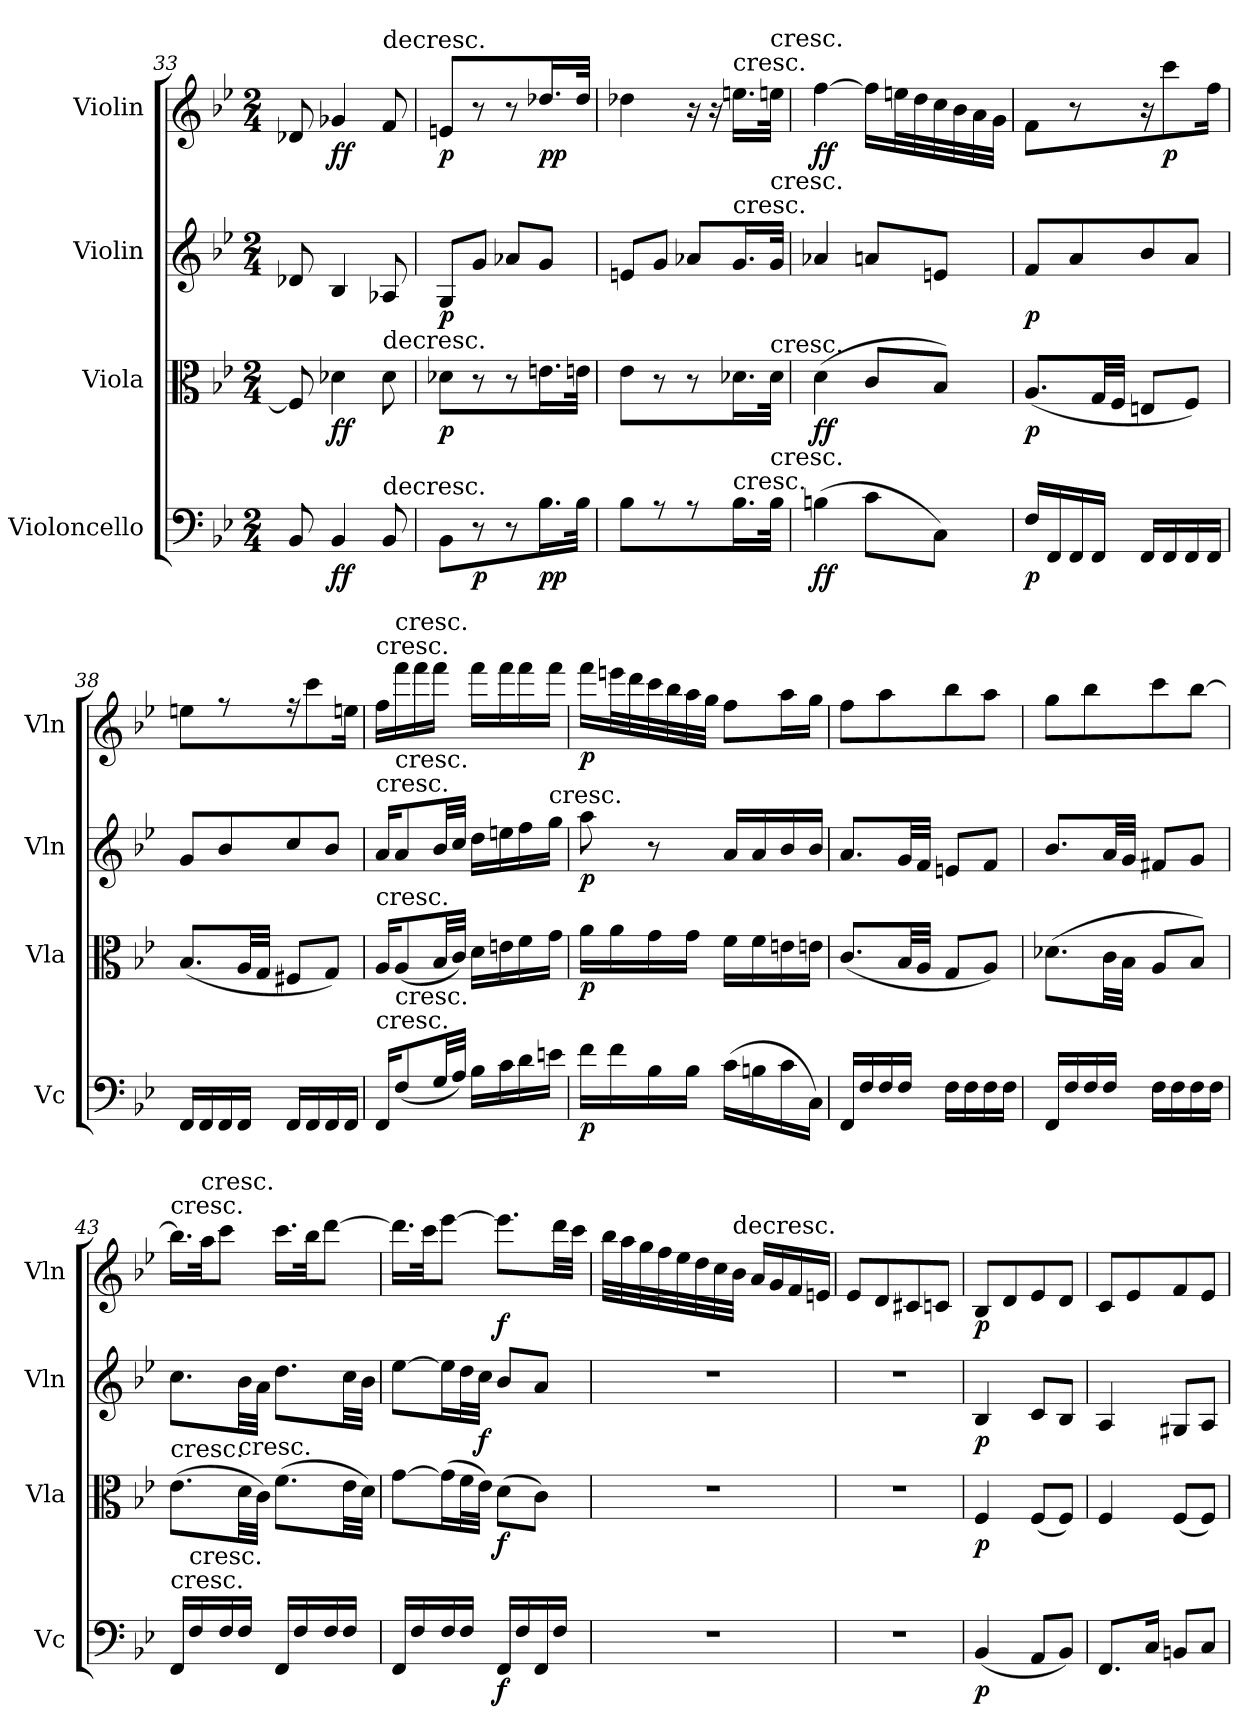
**kern	**dynam	**kern	**dynam	**kern	**dynam	**kern	**dynam
*part4	*part4	*part3	*part3	*part2	*part2	*part1	*part1
*staff4	*staff4	*staff3	*staff3	*staff2	*staff2	*staff1	*staff1
*I"Violoncello	*	*I"Viola	*	*I"Violin	*	*I"Violin	*
*I'Vc	*	*I'Vla	*	*I'Vln	*	*I'Vln	*
*clefF4	*	*clefC3	*	*clefG2	*	*clefG2	*
*k[b-e-]	*	*k[b-e-]	*	*k[b-e-]	*	*k[b-e-]	*
*M2/4	*	*M2/4	*	*M2/4	*	*M2/4	*
=33	=33	=33	=33	=33	=33	=33	=33
8BB-/	.	8F/]	.	8d-X/	.	8d-X/	.
4BB-/	ff	4d-X\	ff	4B-/	.	4g-X/	ff
!	!	!	!	!	!	!LO:TX:t=decresc.	!
!	!	!LO:TX:t=decresc.	!	!	!	!	!
!LO:TX:t=decresc.	!	!	!	!	!	!	!
8BB-/	.	8d-\	.	8A-X/	.	8f/	.
=34	=34	=34	=34	=34	=34	=34	=34
8BB-\L	.	8d-X\L	p	8G/L	p	8en/L	p
8r	p	8r	.	8g/J	.	8r	.
8r	.	8r	.	8a-X/L	.	8r	.
16.B-\L	pp	16.en\L	.	8g/J	.	16.dd-X/L	pp
32B-\JJk	.	32en\JJk	.	.	.	32dd-/JJk	.
=35	=35	=35	=35	=35	=35	=35	=35
8B-\L	.	8e-\L	.	8en/L	.	4dd-X\	.
8r	.	8r	.	8g/J	.	.	.
8r	.	8r	.	8a-X/L	.	16r	.
.	.	.	.	.	.	16r	.
!	!	!	!	!	!	!LO:TX:t=cresc.	!
!	!	!	!	!LO:TX:t=cresc.	!	!	!
!LO:TX:t=cresc.	!	!	!	!	!	!	!
16.B-\L	.	16.d-X\L	.	16.g/L	.	16.een\LL	.
!	!	!	!	!	!	!LO:TX:t=cresc.	!
!	!	!	!	!LO:TX:t=cresc.	!	!	!
!	!	!LO:TX:t=cresc.	!	!	!	!	!
!LO:TX:t=cresc.	!	!	!	!	!	!	!
32B-\JJk	.	32d-\JJk	.	32g/JJk	.	32een\JJk	.
=36	=36	=36	=36	=36	=36	=36	=36
(4Bn\	ff	(4d\	ff	4a-X/	.	[4ff\	ff
8c\L	.	8c/L	.	8an/L	.	16ff\LL]	.
.	.	.	.	.	.	32een\L	.
.	.	.	.	.	.	32dd\	.
8C\J)	.	8B-/J)	.	8en/J	.	32cc\	.
.	.	.	.	.	.	32b-\	.
.	.	.	.	.	.	32a\	.
.	.	.	.	.	.	32g\JJJ	.
=37	=37	=37	=37	=37	=37	=37	=37
16F/LL	p	(8.A/L	p	8f/L	p	8f\L	.
16FF/	.	.	.	.	.	.	.
16FF/	.	.	.	8a/	.	8r	.
16FF/JJ	.	32G/LL	.	.	.	.	.
.	.	32F/JJJ	.	.	.	.	.
16FF/LL	.	8En/L	.	8b-/	.	16r	.
16FF/	.	.	.	.	.	8ccc\	p
16FF/	.	8F/J)	.	8a/J	.	.	.
16FF/JJ	.	.	.	.	.	16ff\Jk	.
=38	=38	=38	=38	=38	=38	=38	=38
16FF/LL	.	(8.B-/L	.	8g/L	.	8een\L	.
16FF/	.	.	.	.	.	.	.
16FF/	.	.	.	8b-/	.	8r	.
16FF/JJ	.	32A/LL	.	.	.	.	.
.	.	32G/JJJ	.	.	.	.	.
16FF/LL	.	8F#X/L	.	8cc/	.	16r	.
16FF/	.	.	.	.	.	8ccc\	.
16FF/	.	8G/J)	.	8b-/J	.	.	.
16FF/JJ	.	.	.	.	.	16een\Jk	.
=39	=39	=39	=39	=39	=39	=39	=39
!	!	!	!	!	!	!LO:TX:t=cresc.	!
!	!	!	!	!LO:TX:t=cresc.	!	!	!
!	!	!LO:TX:t=cresc.	!	!	!	!	!
!LO:TX:t=cresc.	!	!	!	!	!	!	!
16FF/KL	.	16A/KL	.	16a/KL	.	16ff\LL	.
!	!	!	!	!	!	!LO:TX:t=cresc.	!
!	!	!	!	!LO:TX:t=cresc.	!	!	!
!LO:TX:t=cresc.	!	!	!	!	!	!	!
(8F/	.	(8A/	.	8a/	.	16fff\	.
.	.	.	.	.	.	16fff\	.
32G/LL	.	32B-/LL	.	32b-/LL	.	16fff\JJ	.
32A/JJJ)	.	32c/JJJ)	.	32cc/JJJ	.	.	.
16B-\LL	.	16d\LL	.	16dd\LL	.	16fff\LL	.
16c\	.	16en\	.	16een\	.	16fff\	.
16d\	.	16f\	.	16ff\	.	16fff\	.
!	!	!	!	!LO:TX:t=cresc.	!	!	!
16en\JJ	.	16g\JJ	.	16gg\JJ	.	16fff\JJ	.
=40	=40	=40	=40	=40	=40	=40	=40
16f\LL	p	16a\LL	p	8aa\	p	16fff\LL	p
16f\	.	16a\	.	.	.	32eeen\L	.
.	.	.	.	.	.	32ddd\	.
16B-\	.	16g\	.	8r	.	32ccc\	.
.	.	.	.	.	.	32bb-\	.
16B-\JJ	.	16g\JJ	.	.	.	32aa\	.
.	.	.	.	.	.	32gg\JJJ	.
(16c\LL	.	16f\LL	.	16a/LL	.	8ff\L	.
16Bn\	.	16f\	.	16a/	.	.	.
16c\	.	16en\	.	16b-/	.	16aa\L	.
16C\JJ)	.	16en\JJ	.	16b-/JJ	.	16gg\JJ	.
=41	=41	=41	=41	=41	=41	=41	=41
16FF/LL	.	(8.c/L	.	8.a/L	.	8ff\L	.
16F/	.	.	.	.	.	.	.
16F/	.	.	.	.	.	8aa\	.
16F/JJ	.	32B-/LL	.	32g/LL	.	.	.
.	.	32A/JJJ	.	32f/JJJ	.	.	.
16F\LL	.	8G/L	.	8en/L	.	8bb-\	.
16F\	.	.	.	.	.	.	.
16F\	.	8A/J)	.	8f/J	.	8aa\J	.
16F\JJ	.	.	.	.	.	.	.
=42	=42	=42	=42	=42	=42	=42	=42
16FF/LL	.	(8.d-X\L	.	8.b-/L	.	8gg\L	.
16F/	.	.	.	.	.	.	.
16F/	.	.	.	.	.	8bb-\	.
16F/JJ	.	32c\LL	.	32a/LL	.	.	.
.	.	32B-\JJJ	.	32g/JJJ	.	.	.
16F\LL	.	8A/L	.	8f#X/L	.	8ccc\	.
16F\	.	.	.	.	.	.	.
16F\	.	8B-/J)	.	8g/J	.	[8bb-\J	.
16F\JJ	.	.	.	.	.	.	.
=43	=43	=43	=43	=43	=43	=43	=43
!	!	!	!	!	!	!LO:TX:t=cresc.	!
!	!	!LO:TX:t=cresc.	!	!	!	!	!
!LO:TX:t=cresc.	!	!	!	!	!	!	!
16FF/LL	.	(8.e-\L	.	8.cc\L	.	16.bb-\LL]	.
!LO:TX:t=cresc.	!	!	!	!	!	!	!
16F/	.	.	.	.	.	.	.
!	!	!	!	!	!	!LO:TX:t=cresc.	!
.	.	.	.	.	.	32aa\JK	.
16F/	.	.	.	.	.	8ccc\J	.
!	!	!LO:TX:t=cresc.	!	!	!	!	!
16F/JJ	.	32d\LL	.	32b-\LL	.	.	.
.	.	32c\JJJ)	.	32a\JJJ	.	.	.
16FF/LL	.	(8.f\L	.	8.dd\L	.	16.ccc\LL	.
16F/	.	.	.	.	.	.	.
.	.	.	.	.	.	32bb-\JK	.
16F/	.	.	.	.	.	[8ddd\J	.
16F/JJ	.	32e-\LL	.	32cc\LL	.	.	.
.	.	32d\JJJ)	.	32b-\JJJ	.	.	.
=44	=44	=44	=44	=44	=44	=44	=44
16FF/LL	.	[8g\L	.	[8ee-\L	.	16.ddd\LL]	.
16F/	.	.	.	.	.	.	.
.	.	.	.	.	.	32ccc\JK	.
16F/	.	(16g\L]	.	16ee-\L]	.	[8eee-\J	.
16F/JJ	.	32f\L	.	32dd\L	.	.	.
.	.	32e-\JJJ)	.	32cc\JJJ	f	.	.
16FF/LL	f	(8d\L	f	8b-/L	.	8.eee-\L]	f
16F/	.	.	.	.	.	.	.
16FF/	.	8c\J)	.	8a/J	.	.	.
16F/JJ	.	.	.	.	.	32ddd\LL	.
.	.	.	.	.	.	32ccc\JJJ	.
=45	=45	=45	=45	=45	=45	=45	=45
2r	.	2r	.	2r	.	32bb-\LLL	.
.	.	.	.	.	.	32aa\	.
.	.	.	.	.	.	32gg\	.
.	.	.	.	.	.	32ff\	.
.	.	.	.	.	.	32ee-\	.
.	.	.	.	.	.	32dd\	.
.	.	.	.	.	.	32cc\	.
!	!	!	!	!	!	!LO:TX:t=decresc.	!
.	.	.	.	.	.	32b-\JJJ	.
.	.	.	.	.	.	16a/LL	.
.	.	.	.	.	.	16g/	.
.	.	.	.	.	.	16f/	.
.	.	.	.	.	.	16en/JJ	.
=46	=46	=46	=46	=46	=46	=46	=46
2r	.	2r	.	2r	.	8e-/L	.
.	.	.	.	.	.	8d/	.
.	.	.	.	.	.	8c#X/	.
.	.	.	.	.	.	8cn/J	.
=47	=47	=47	=47	=47	=47	=47	=47
(4BB-/	p	4F/	p	4B-/	p	8B-/L	p
.	.	.	.	.	.	8d/	.
8AA/L	.	(8F/L	.	8c/L	.	8e-/	.
8BB-/J)	.	8F/J)	.	8B-/J	.	8d/J	.
=48	=48	=48	=48	=48	=48	=48	=48
8.FF/L	.	4F/	.	4A/	.	8c/L	.
.	.	.	.	.	.	8e-/	.
16C/Jk	.	.	.	.	.	.	.
8BBn/L	.	(8F/L	.	8G#X/L	.	8f/	.
8C/J	.	8F/J)	.	8A/J	.	8e-/J	.
=	=	=	=	=	=	=	=
*-	*-	*-	*-	*-	*-	*-	*-
